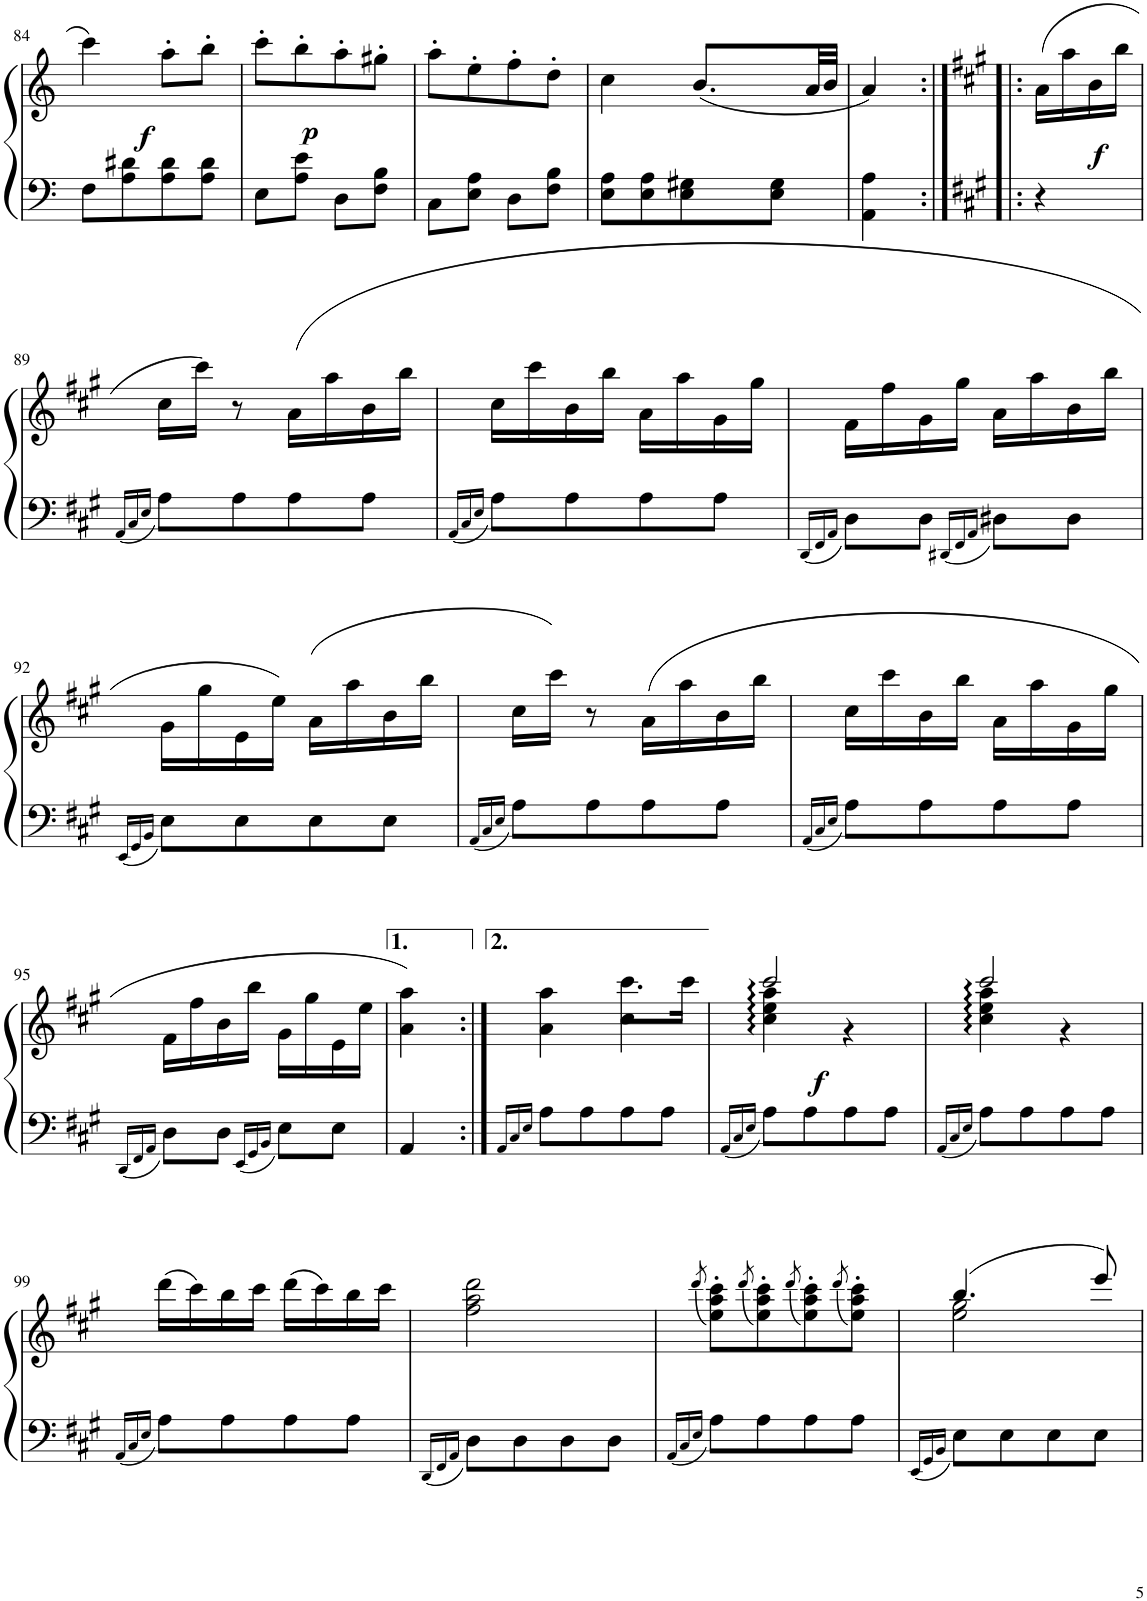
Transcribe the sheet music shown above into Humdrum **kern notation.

**kern	**kern	**dynam
*part1	*part1	*part1
*staff2	*staff1	*staff1/2
*I"Piano	*	*
*I'Pno	*	*
!!LO:PB:g=z
*clefF4	*clefG2	*
*k[]	*k[]	*
*M2/4	*M2/4	*
=84	=84	=84
!	!	!LO:DY:b
8F\L	4ccc\	f
8A\ 8d#X\	.	.
!	!	!LO:DY:b
8A\ 8d#\	8aa'\L	p
8A\ 8d#\J	8bb'\J	.
=85	=85	=85
8E\L	8ccc'\L	.
8A\ 8e\J	8bb'\	.
8D\L	8aa'\	.
8F\ 8B\J	8gg#X'\J	.
=86	=86	=86
8C\L	8aa'\L	.
8E\ 8A\J	8ee'\	.
8D\L	8ff'\	.
8F\ 8B\J	8dd'\J	.
=87	=87	=87
*	*^	*
8E\ 8A\L	4cc\	4ryy	.
8E\ 8A\	.	.	.
8E\ 8G#X\	(8.b/L	32cc!	.
.	.	32b!	.
.	.	32cc!	.
.	.	32b!	.
8E\ 8G#\J	.	32cc!	.
.	.	32b!	.
.	32a/LL	16ryy	.
.	32b/JJJ	.	.
*	*v	*v	*
=88	=88	=88
4AA\ 4A\	4a/)	.
=88:|!|:	=88:|!|:	=88:|!|:
*k[f#c#g#]	*k[f#c#g#]	*
!	!	!LO:DY:b
4r	(16a\LL	f
.	16aa\	.
.	16b\	.
.	16bb\JJ	.
!!LO:LB:g=z
=89	=89	=89
16qAA/LL	.	.
16qC#/	.	.
16qE/JJ	.	.
8A\L	16cc#\LL	.
.	16ccc#\JJ)	.
8A\	8r	.
8A\	(16a\LL	.
.	16aa\	.
8A\J	16b\	.
.	16bb\JJ	.
=90	=90	=90
16qAA/LL	.	.
16qC#/	.	.
16qE/JJ	.	.
8A\L	16cc#\LL	.
.	16ccc#\	.
8A\	16b\	.
.	16bb\JJ	.
8A\	16a\LL	.
.	16aa\	.
8A\J	16g#\	.
.	16gg#\JJ	.
=91	=91	=91
16qDD/LL	.	.
16qFF#/	.	.
16qAA/JJ	.	.
8D\L	16f#\LL	.
.	16ff#\	.
8D\J	16g#\	.
.	16gg#\JJ	.
16qDD#X/LL	.	.
16qFF#/	.	.
16qAA/JJ	.	.
8D#X\L	16a\LL	.
.	16aa\	.
8D#\J	16b\	.
.	16bb\JJ	.
!!LO:LB:g=z
=92	=92	=92
16qEE/LL	.	.
16qGG#/	.	.
16qBB/JJ	.	.
8E\L	16g#\LL	.
.	16gg#\	.
8E\	16e\	.
.	16ee\JJ)	.
8E\	(16a\LL	.
.	16aa\	.
8E\J	16b\	.
.	16bb\JJ	.
=93	=93	=93
16qAA/LL	.	.
16qC#/	.	.
16qE/JJ	.	.
8A\L	16cc#\LL	.
.	16ccc#\JJ)	.
8A\	8r	.
8A\	(16a\LL	.
.	16aa\	.
8A\J	16b\	.
.	16bb\JJ	.
=94	=94	=94
16qAA/LL	.	.
16qC#/	.	.
16qE/JJ	.	.
8A\L	16cc#\LL	.
.	16ccc#\	.
8A\	16b\	.
.	16bb\JJ	.
8A\	16a\LL	.
.	16aa\	.
8A\J	16g#\	.
.	16gg#\JJ	.
!!LO:LB:g=z
=95	=95	=95
16qDD/LL	.	.
16qFF#/	.	.
16qAA/JJ	.	.
8D\L	16f#\LL	.
.	16ff#\	.
8D\J	16b\	.
.	16bb\JJ	.
16qEE/LL	.	.
16qGG#/	.	.
16qBB/JJ	.	.
8E\L	16g#\LL	.
.	16gg#\	.
8E\J	16e\	.
.	16ee\JJ	.
=96	=96	=96
4AA/	4a\ 4aa\)	.
=96:|!	=96:|!	=96:|!
16qAA/LL	.	.
16qC#/	.	.
16qE/JJ	.	.
*	*^	*
8A\L	4a\ 4aa\	4ryy	.
8A\	.	.	.
8A\	4cc#\	8.ccc#\L	.
8A\J	.	.	.
.	.	16ccc#\Jk	.
=97	=97	=97	=97
16qAA/LL	.	.	.
16qC#/	.	.	.
16qE/JJ	.	.	.
!	!	!	!LO:DY:b
8A\L	2ccc#/	4cc#\ 4ee\ 4aa\	f
8A\	.	.	.
8A\	.	4r	.
8A\J	.	.	.
=98	=98	=98	=98
16qAA/LL	.	.	.
16qC#/	.	.	.
16qE/JJ	.	.	.
8A\L	2ccc#/	4cc#\ 4ee\ 4aa\	.
8A\	.	.	.
8A\	.	4r	.
8A\J	.	.	.
*	*v	*v	*
!!LO:LB:g=z
=99	=99	=99
16qAA/LL	.	.
16qC#/	.	.
16qE/JJ	.	.
8A\L	(16ddd\LL	.
.	16ccc#\)	.
8A\	16bb\	.
.	16ccc#\JJ	.
8A\	(16ddd\LL	.
.	16ccc#\)	.
8A\J	16bb\	.
.	16ccc#\JJ	.
=100	=100	=100
16qDD/LL	.	.
16qFF#/	.	.
16qAA/JJ	.	.
8D\L	2ff#\ 2aa\ 2ddd\	.
8D\	.	.
8D\	.	.
8D\J	.	.
=101	=101	=101
16qAA/LL	.	.
16qC#/	.	.
16qE/JJ	(8qddd/	.
8A\L	8ee\' 8aa\' 8ccc#\'L)	.
.	(8qddd/	.
8A\	8ee\' 8aa\' 8ccc#\')	.
.	(8qddd/	.
8A\	8ee\' 8aa\' 8ccc#\')	.
.	(8qddd/	.
8A\J	8ee\' 8aa\' 8ccc#\'J)	.
=102	=102	=102
16qEE/LL	.	.
16qGG#/	.	.
16qBB/JJ	.	.
*	*^	*
8E\L	(4.bb/	2ee\ 2gg#\	.
8E\	.	.	.
8E\	.	.	.
8E\J	8eee/)	.	.
*	*v	*v	*
=	=	=
*-	*-	*-
